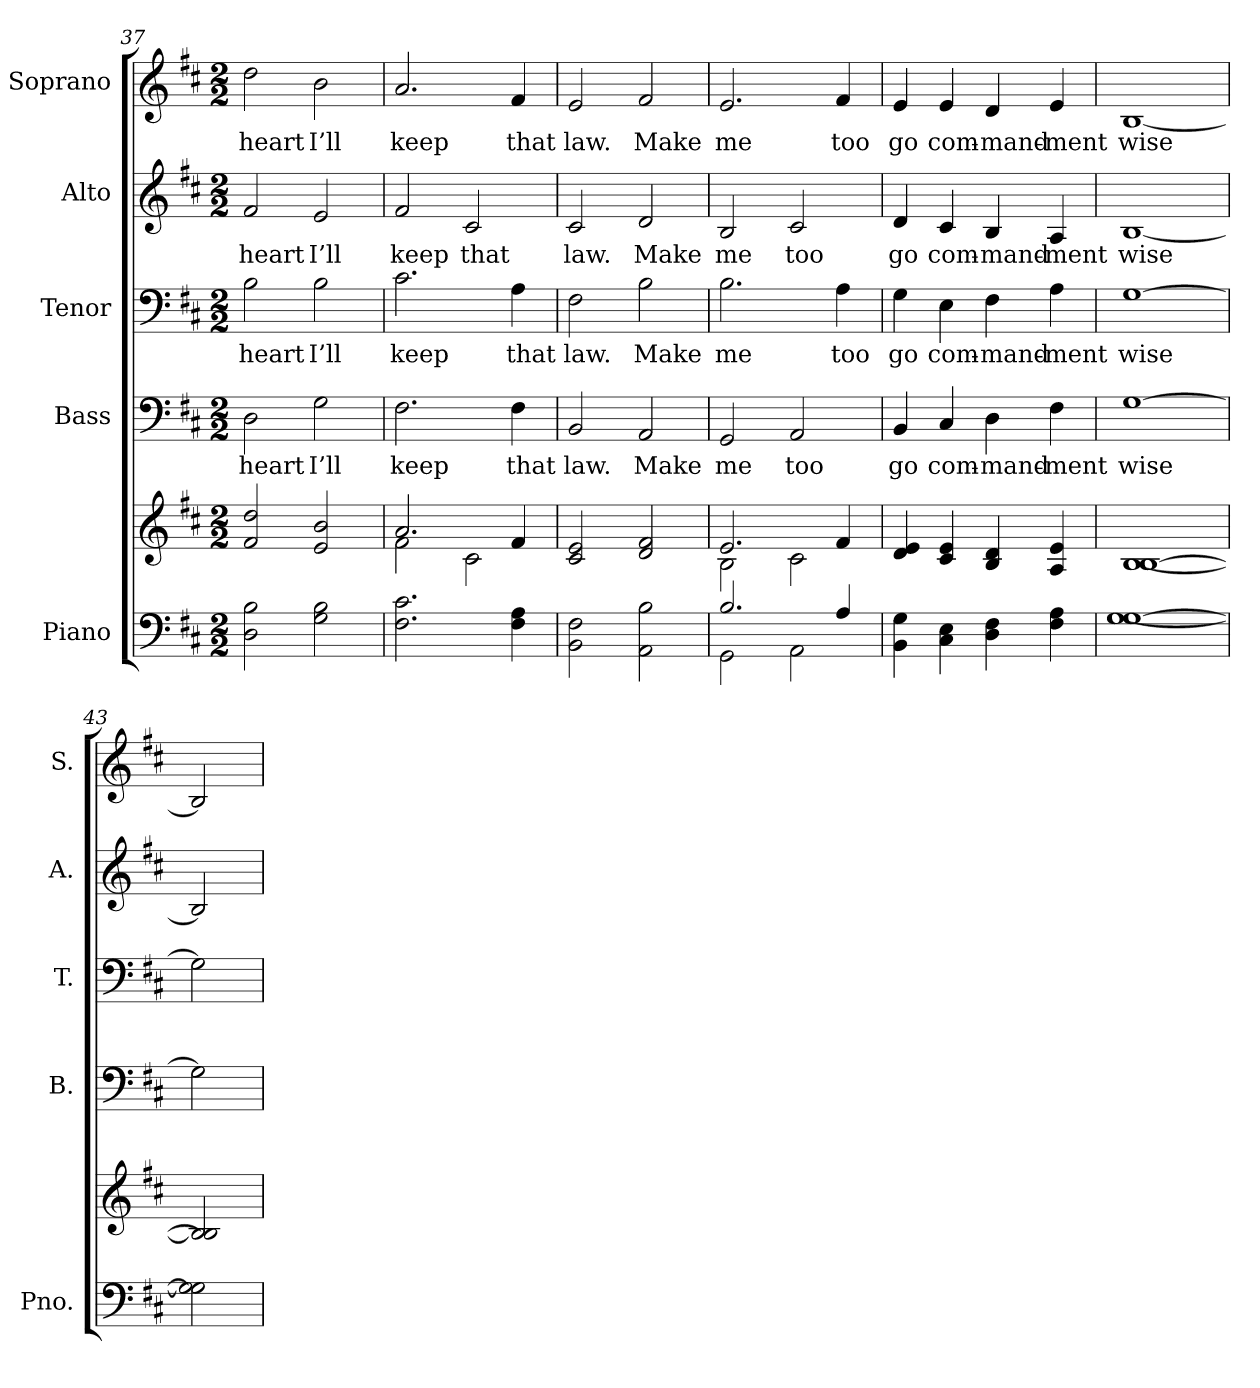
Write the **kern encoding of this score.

**kern	**kern	**kern	**text	**kern	**text	**kern	**text	**kern	**text
*part5	*part5	*part4	*part4	*part3	*part3	*part2	*part2	*part1	*part1
*staff6	*staff5	*staff4	*staff4	*staff3	*staff3	*staff2	*staff2	*staff1	*staff1
*I"Piano	*	*I"Bass	*	*I"Tenor	*	*I"Alto	*	*I"Soprano	*
*I'Pno.	*	*I'B.	*	*I'T.	*	*I'A.	*	*I'S.	*
*clefF4	*clefG2	*clefF4	*	*clefF4	*	*clefG2	*	*clefG2	*
*k[f#c#]	*k[f#c#]	*k[f#c#]	*	*k[f#c#]	*	*k[f#c#]	*	*k[f#c#]	*
*D:	*D:	*D:	*	*D:	*	*D:	*	*D:	*
*M2/2	*M2/2	*M2/2	*	*M2/2	*	*M2/2	*	*M2/2	*
=37	=37	=37	=37	=37	=37	=37	=37	=37	=37
!	!	!	!LO:LY:b:color=#000000	!	!	!	!	!	!
!	!	!	!	!	!LO:LY:b:color=#000000	!	!	!	!
!	!	!	!	!	!	!	!LO:LY:b:color=#000000	!	!
!	!	!	!	!	!	!	!	!	!LO:LY:b:color=#000000
2Di\ 2Bi	2f#i/ 2ddi	2Di\	heart	2Bi\	heart	2f#i/	heart	2ddi\	heart
!	!	!	!LO:LY:b:color=#000000	!	!	!	!	!	!
!	!	!	!	!	!LO:LY:b:color=#000000	!	!	!	!
!	!	!	!	!	!	!	!LO:LY:b:color=#000000	!	!
!	!	!	!	!	!	!	!	!	!LO:LY:b:color=#000000
2Gi\ 2Bi	2ei/ 2bi	2Gi\	I’ll	2Bi\	I’ll	2ei/	I’ll	2bi\	I’ll
=38	=38	=38	=38	=38	=38	=38	=38	=38	=38
*	*^	*	*	*	*	*	*	*	*
!	!	!	!	!LO:LY:b:color=#000000	!	!	!	!	!	!
!	!	!	!	!	!	!LO:LY:b:color=#000000	!	!	!	!
!	!	!	!	!	!	!	!	!LO:LY:b:color=#000000	!	!
!	!	!	!	!	!	!	!	!	!	!LO:LY:b:color=#000000
2.F#i\ 2.c#i	2.ai/	2f#i\	2.F#i\	keep	2.c#i\	keep	2f#i/	keep	2.ai/	keep
!	!	!	!	!	!	!	!	!LO:LY:b:color=#000000	!	!
.	.	2c#i\	.	.	.	.	2c#i/	that	.	.
!	!	!	!	!LO:LY:b:color=#000000	!	!	!	!	!	!
!	!	!	!	!	!	!LO:LY:b:color=#000000	!	!	!	!
!	!	!	!	!	!	!	!	!	!	!LO:LY:b:color=#000000
4F#i\ 4Ai	4f#i/	.	4F#i\	that	4Ai\	that	.	.	4f#i/	that
*	*v	*v	*	*	*	*	*	*	*	*
!!LO:PB:g=z
=39	=39	=39	=39	=39	=39	=39	=39	=39	=39
!	!	!	!LO:LY:b:color=#000000	!	!	!	!	!	!
!	!	!	!	!	!LO:LY:b:color=#000000	!	!	!	!
!	!	!	!	!	!	!	!LO:LY:b:color=#000000	!	!
!	!	!	!	!	!	!	!	!	!LO:LY:b:color=#000000
2BBi\ 2F#i	2c#i/ 2ei	2BBi/	law.	2F#i\	law.	2c#i/	law.	2ei/	law.
!	!	!	!LO:LY:b:color=#000000	!	!	!	!	!	!
!	!	!	!	!	!LO:LY:b:color=#000000	!	!	!	!
!	!	!	!	!	!	!	!LO:LY:b:color=#000000	!	!
!	!	!	!	!	!	!	!	!	!LO:LY:b:color=#000000
2AAi\ 2Bi	2di/ 2f#i	2AAi/	Make	2Bi\	Make	2di/	Make	2f#i/	Make
=40	=40	=40	=40	=40	=40	=40	=40	=40	=40
*^	*^	*	*	*	*	*	*	*	*
!	!	!	!	!	!LO:LY:b:color=#000000	!	!	!	!	!	!
!	!	!	!	!	!	!	!LO:LY:b:color=#000000	!	!	!	!
!	!	!	!	!	!	!	!	!	!LO:LY:b:color=#000000	!	!
!	!	!	!	!	!	!	!	!	!	!	!LO:LY:b:color=#000000
2.Bi/	2GGi\	2.ei/	2Bi\	2GGi/	me	2.Bi\	me	2Bi/	me	2.ei/	me
!	!	!	!	!	!LO:LY:b:color=#000000	!	!	!	!	!	!
!	!	!	!	!	!	!	!	!	!LO:LY:b:color=#000000	!	!
.	2AAi\	.	2c#i\	2AAi/	too	.	.	2c#i/	too	.	.
!	!	!	!	!	!	!	!LO:LY:b:color=#000000	!	!	!	!
!	!	!	!	!	!	!	!	!	!	!	!LO:LY:b:color=#000000
4Ai/	.	4f#i/	.	.	.	4Ai\	too	.	.	4f#i/	too
*v	*v	*	*	*	*	*	*	*	*	*	*
*	*v	*v	*	*	*	*	*	*	*	*
=41	=41	=41	=41	=41	=41	=41	=41	=41	=41
!	!	!	!LO:LY:b:color=#000000	!	!	!	!	!	!
!	!	!	!	!	!LO:LY:b:color=#000000	!	!	!	!
!	!	!	!	!	!	!	!LO:LY:b:color=#000000	!	!
!	!	!	!	!	!	!	!	!	!LO:LY:b:color=#000000
4BBi\ 4Gi	4di/ 4ei	4BBi/	go	4Gi\	go	4di/	go	4ei/	go
!	!	!	!LO:LY:b:color=#000000	!	!	!	!	!	!
!	!	!	!	!	!LO:LY:b:color=#000000	!	!	!	!
!	!	!	!	!	!	!	!LO:LY:b:color=#000000	!	!
!	!	!	!	!	!	!	!	!	!LO:LY:b:color=#000000
4C#i\ 4Ei	4c#i/ 4ei	4C#i/	com-	4Ei\	com-	4c#i/	com-	4ei/	com-
!	!	!	!LO:LY:b:color=#000000	!	!	!	!	!	!
!	!	!	!	!	!LO:LY:b:color=#000000	!	!	!	!
!	!	!	!	!	!	!	!LO:LY:b:color=#000000	!	!
!	!	!	!	!	!	!	!	!	!LO:LY:b:color=#000000
4Di\ 4F#i	4Bi/ 4di	4Di\	-mand-	4F#i\	-mand-	4Bi/	-mand-	4di/	-mand-
!	!	!	!LO:LY:b:color=#000000	!	!	!	!	!	!
!	!	!	!	!	!LO:LY:b:color=#000000	!	!	!	!
!	!	!	!	!	!	!	!LO:LY:b:color=#000000	!	!
!	!	!	!	!	!	!	!	!	!LO:LY:b:color=#000000
4F#i\ 4Ai	4Ai/ 4ei	4F#i\	-ment	4Ai\	-ment	4Ai/	-ment	4ei/	-ment
=42	=42	=42	=42	=42	=42	=42	=42	=42	=42
!	!	!	!LO:LY:b:color=#000000	!	!	!	!	!	!
!	!	!	!	!	!LO:LY:b:color=#000000	!	!	!	!
!	!	!	!	!	!	!	!LO:LY:b:color=#000000	!	!
!	!	!	!	!	!	!	!	!	!LO:LY:b:color=#000000
[1Gi [1Gi	[1Bi [1Bi	[1Gi	wise	[1Gi	wise	[1Bi	wise	[1Bi	wise
=43	=43	=43	=43	=43	=43	=43	=43	=43	=43
2Gi] 2Gi]	2Bi] 2Bi]	2Gi]	.	2Gi]	.	2Bi]	.	2Bi]	.
=	=	=	=	=	=	=	=	=	=
*-	*-	*-	*-	*-	*-	*-	*-	*-	*-
